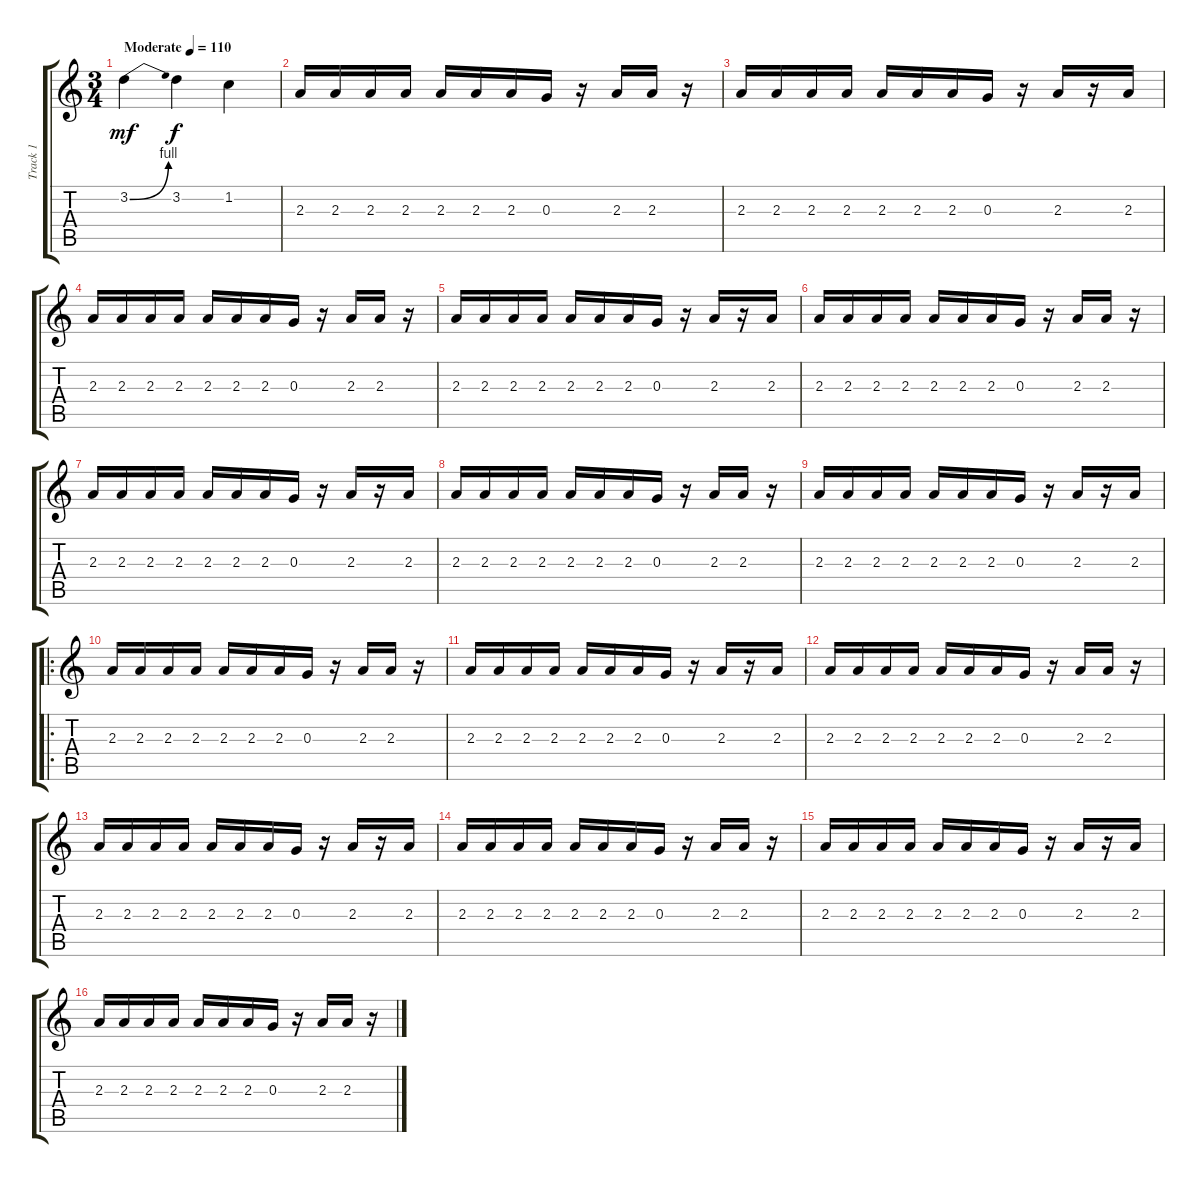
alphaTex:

\track ("Track 1" "Track 1") {instrument electricguitarmuted}
\staff {score tabs}
\tuning (E4 B3 G3 D3 A2 E2) {hide}
\ts (3 4)
\tempo (110 "Moderate")
\clef g2
\ks c
3.2{be (bend 0 0 60 4)}.4{dy mf instrument electricguitarmuted} 3.2.4{dy f} 1.2.4 |
2.3.16 2.3.16 2.3.16 2.3.16 2.3.16 2.3.16 2.3.16 0.3.16 r.16 2.3.16 2.3.16 r.16 |
2.3.16 2.3.16 2.3.16 2.3.16 2.3.16 2.3.16 2.3.16 0.3.16 r.16 2.3.16 r.16 2.3.16 |
2.3.16 2.3.16 2.3.16 2.3.16 2.3.16 2.3.16 2.3.16 0.3.16 r.16 2.3.16 2.3.16 r.16 |
2.3.16 2.3.16 2.3.16 2.3.16 2.3.16 2.3.16 2.3.16 0.3.16 r.16 2.3.16 r.16 2.3.16 |
2.3.16 2.3.16 2.3.16 2.3.16 2.3.16 2.3.16 2.3.16 0.3.16 r.16 2.3.16 2.3.16 r.16 |
2.3.16 2.3.16 2.3.16 2.3.16 2.3.16 2.3.16 2.3.16 0.3.16 r.16 2.3.16 r.16 2.3.16 |
2.3.16 2.3.16 2.3.16 2.3.16 2.3.16 2.3.16 2.3.16 0.3.16 r.16 2.3.16 2.3.16 r.16 |
2.3.16 2.3.16 2.3.16 2.3.16 2.3.16 2.3.16 2.3.16 0.3.16 r.16 2.3.16 r.16 2.3.16 |
\ro
2.3.16 2.3.16 2.3.16 2.3.16 2.3.16 2.3.16 2.3.16 0.3.16 r.16 2.3.16 2.3.16 r.16 |
2.3.16 2.3.16 2.3.16 2.3.16 2.3.16 2.3.16 2.3.16 0.3.16 r.16 2.3.16 r.16 2.3.16 |
2.3.16 2.3.16 2.3.16 2.3.16 2.3.16 2.3.16 2.3.16 0.3.16 r.16 2.3.16 2.3.16 r.16 |
2.3.16 2.3.16 2.3.16 2.3.16 2.3.16 2.3.16 2.3.16 0.3.16 r.16 2.3.16 r.16 2.3.16 |
2.3.16 2.3.16 2.3.16 2.3.16 2.3.16 2.3.16 2.3.16 0.3.16 r.16 2.3.16 2.3.16 r.16 |
2.3.16 2.3.16 2.3.16 2.3.16 2.3.16 2.3.16 2.3.16 0.3.16 r.16 2.3.16 r.16 2.3.16 |
2.3.16 2.3.16 2.3.16 2.3.16 2.3.16 2.3.16 2.3.16 0.3.16 r.16 2.3.16 2.3.16 r.16
